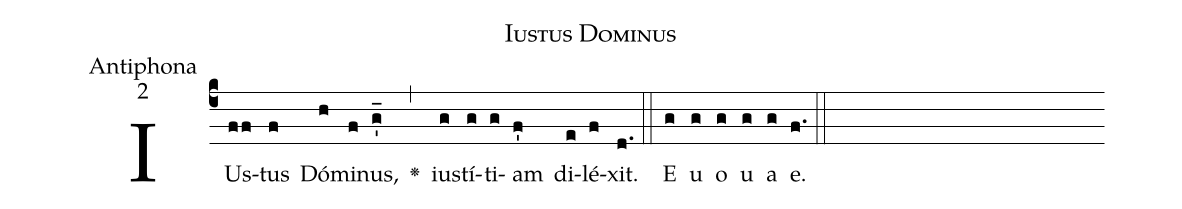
name:Iustus Dominus;
office-part:Antiphona;
mode:2;
%%
(c4)IUs(ff)tus(f) Dó(h)mi(f)nus,(g_') <v>\greheightstar</v>(,) ius(g)tí(g)ti(g)am(f') di(e)lé(f)xit.(d.) (::)
<eu> E(g) u(g) o(g) u(g) a(g) e.(f.) (::)</eu>()
